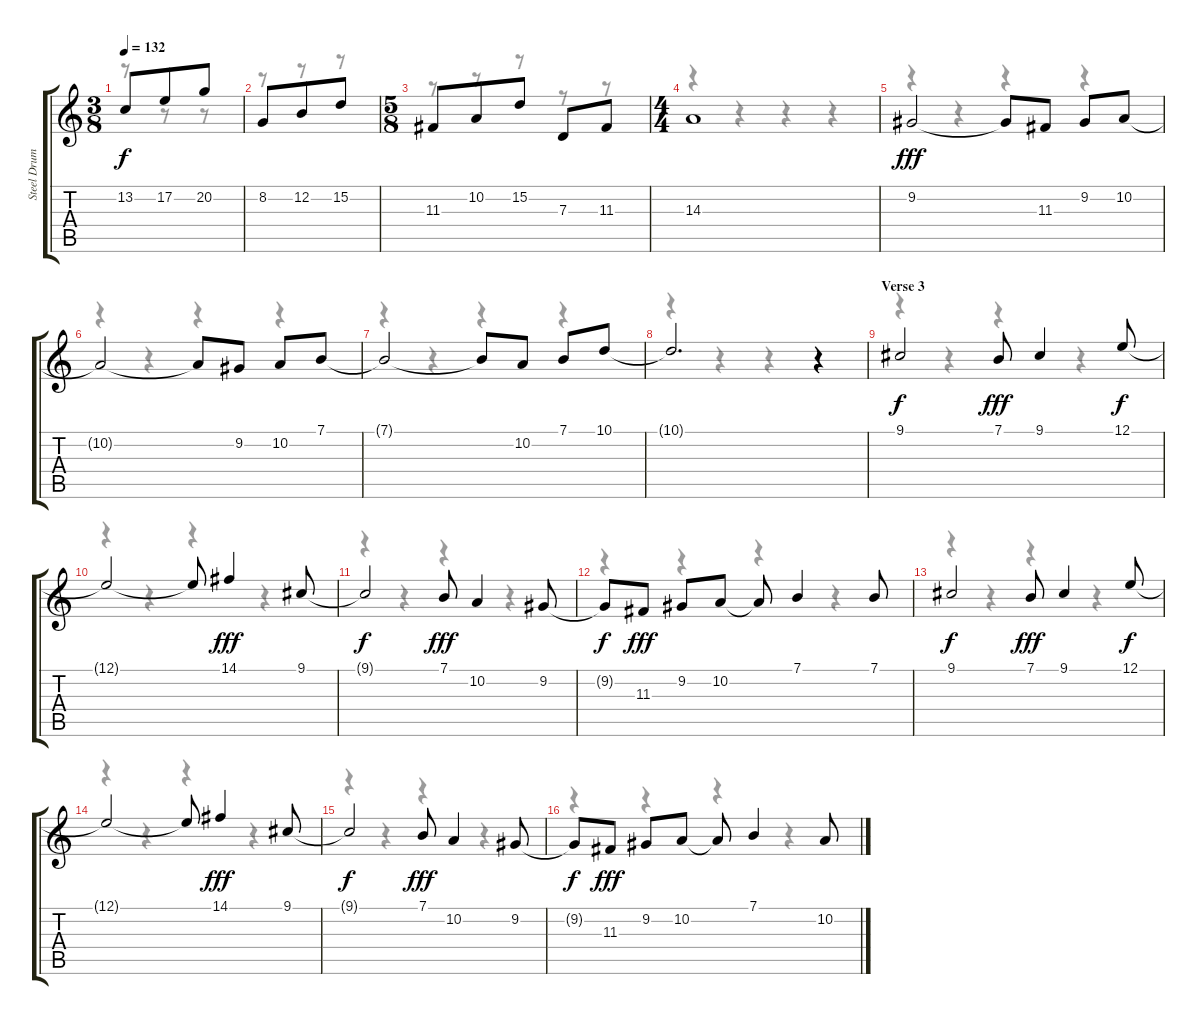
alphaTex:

\track ("Steel Drums" "Steel Drum") {instrument steeldrums}
\staff {score tabs}
\tuning (E4 B3 G3 D3 A2 E2) {hide}
\voice
\ts (3 8)
\tempo 132
\clef g2
\ks c
13.2.8{dy f} 17.2.8 20.2.8 |
8.2.8 12.2.8 15.2.8 |
\ts (5 8)
11.3.8 10.2.8 15.2.8 7.3.8 11.3.8 |
\ts (4 4)
14.3.1 |
9.2.2{dy fff} 9.2{t}.8 11.3.8 9.2.8 10.2.8 |
10.2{t}.2 10.2{t}.8 9.2.8 10.2.8 7.1.8 |
7.1{t}.2 7.1{t}.8 10.2.8 7.1.8 10.1.8 |
10.1{t}.2{d} r.4 |
\section ("" "Verse 3")
9.1.2{dy f} 7.1.8{dy fff} 9.1.4 12.1.8{dy f} |
12.1{t}.2 12.1{t}.8 14.1.4{dy fff} 9.1.8 |
9.1{t}.2{dy f} 7.1.8{dy fff} 10.2.4 9.2.8 |
9.2{t}.8{dy f} 11.3.8{dy fff} 9.2.8 10.2.8 10.2{t}.8 7.1.4 7.1.8 |
9.1.2{dy f} 7.1.8{dy fff} 9.1.4 12.1.8{dy f} |
12.1{t}.2 12.1{t}.8 14.1.4{dy fff} 9.1.8 |
9.1{t}.2{dy f} 7.1.8{dy fff} 10.2.4 9.2.8 |
9.2{t}.8{dy f} 11.3.8{dy fff} 9.2.8 10.2.8 10.2{t}.8 7.1.4 10.2.8
\voice
\clef g2
\ottava regular
\simile none
\ks c
r.8{dy f} r.8 r.8 |
r.8 r.8 r.8 |
r.8 r.8 r.8 r.8 r.8 |
r.4 r.4 r.4 r.4 |
r.4 r.4 r.4 r.4 |
r.4 r.4 r.4 r.4 |
r.4 r.4 r.4 r.4 |
r.4 r.4 r.4 r.4 |
r.4 r.4 r.4 r.4 |
r.4 r.4 r.4 r.4 |
r.4 r.4 r.4 r.4 |
r.4 r.4 r.4 r.4 |
r.4 r.4 r.4 r.4 |
r.4 r.4 r.4 r.4 |
r.4 r.4 r.4 r.4 |
r.4 r.4 r.4 r.4
